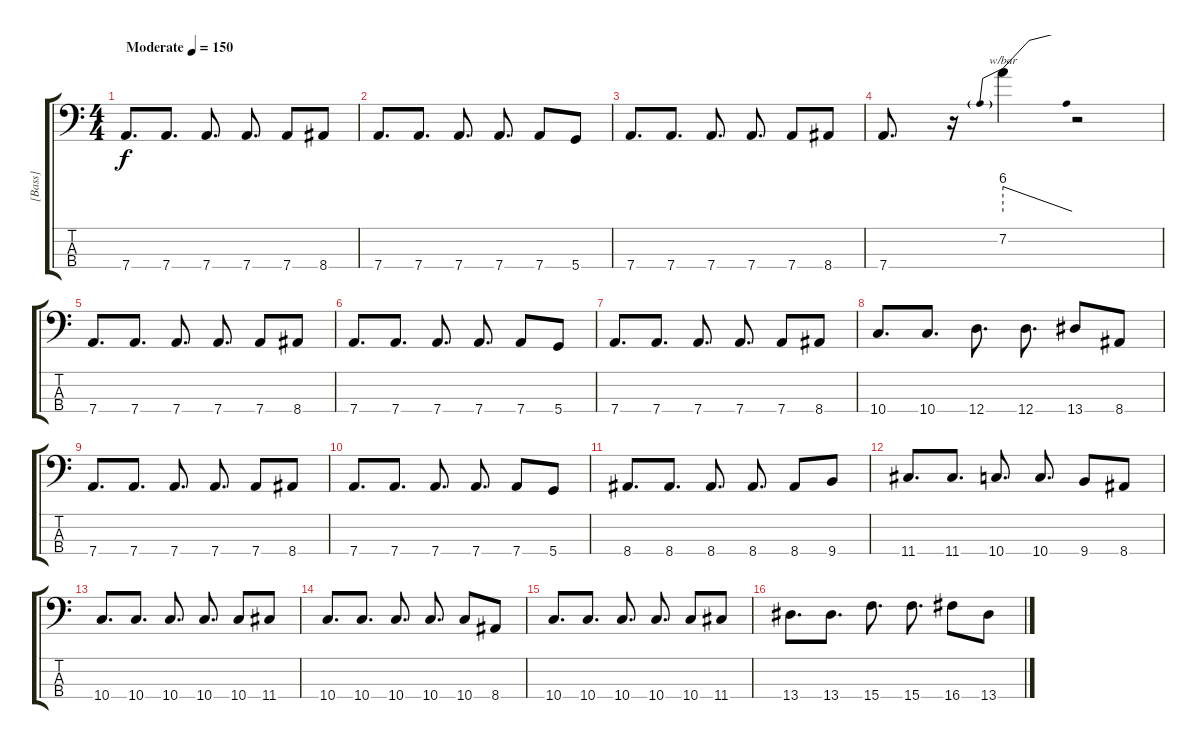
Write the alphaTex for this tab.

\track ("[Bass]" "[Bass]") {instrument electricbassfinger}
\staff {score tabs}
\tuning (G2 D2 A1 D1) {hide}
\ts (4 4)
\tempo (150 "Moderate")
\clef f4
\ks c
7.4.8{d dy f instrument electricbassfinger} 7.4.8{d} 7.4.8{d} 7.4.8{d} 7.4.8 8.4.8 |
7.4.8{d} 7.4.8{d} 7.4.8{d} 7.4.8{d} 7.4.8 5.4.8 |
7.4.8{d} 7.4.8{d} 7.4.8{d} 7.4.8{d} 7.4.8 8.4.8 |
7.4.8{d} r.16 7.2.4{tbe (predivedive default 0 24 60 0)} r.2 |
7.4.8{d} 7.4.8{d} 7.4.8{d} 7.4.8{d} 7.4.8 8.4.8 |
7.4.8{d} 7.4.8{d} 7.4.8{d} 7.4.8{d} 7.4.8 5.4.8 |
7.4.8{d} 7.4.8{d} 7.4.8{d} 7.4.8{d} 7.4.8 8.4.8 |
10.4.8{d} 10.4.8{d} 12.4.8{d} 12.4.8{d} 13.4.8 8.4.8 |
7.4.8{d} 7.4.8{d} 7.4.8{d} 7.4.8{d} 7.4.8 8.4.8 |
7.4.8{d} 7.4.8{d} 7.4.8{d} 7.4.8{d} 7.4.8 5.4.8 |
8.4.8{d} 8.4.8{d} 8.4.8{d} 8.4.8{d} 8.4.8 9.4.8 |
11.4.8{d} 11.4.8{d} 10.4.8{d} 10.4.8{d} 9.4.8 8.4.8 |
10.4.8{d} 10.4.8{d} 10.4.8{d} 10.4.8{d} 10.4.8 11.4.8 |
10.4.8{d} 10.4.8{d} 10.4.8{d} 10.4.8{d} 10.4.8 8.4.8 |
10.4.8{d} 10.4.8{d} 10.4.8{d} 10.4.8{d} 10.4.8 11.4.8 |
13.4.8{d} 13.4.8{d} 15.4.8{d} 15.4.8{d} 16.4.8 13.4.8
